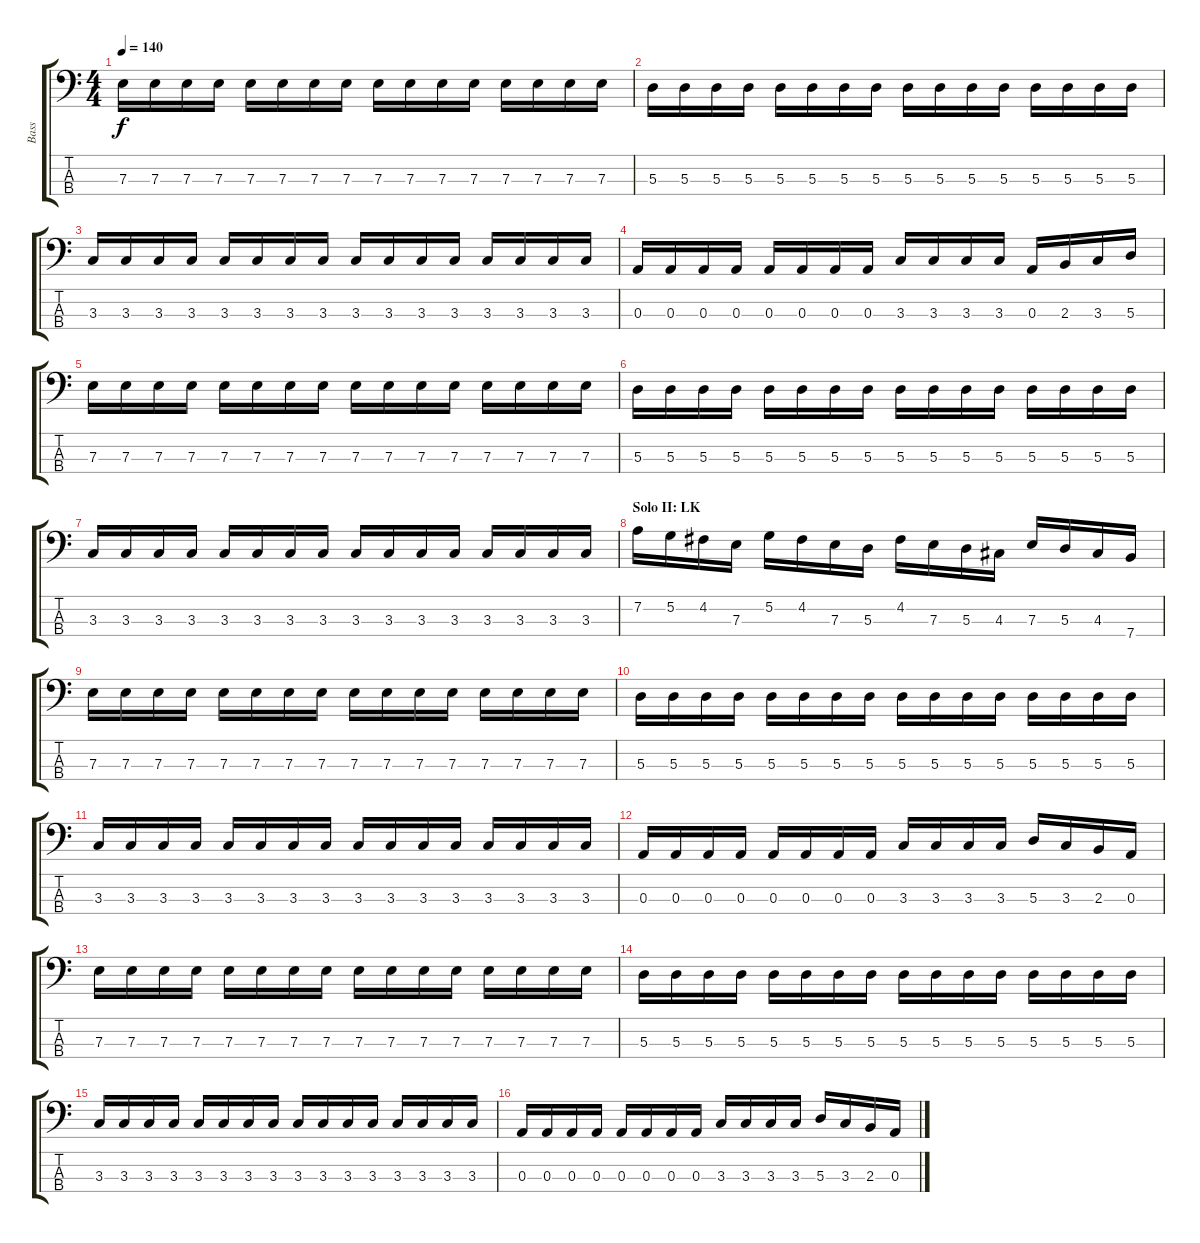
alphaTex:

\track ("Bass" "Bass") {instrument electricbasspick}
\staff {score tabs}
\tuning (G2 D2 A1 E1) {hide}
\ts (4 4)
\tempo 140
\clef f4
\ks c
7.3.16{dy f} 7.3.16 7.3.16 7.3.16 7.3.16 7.3.16 7.3.16 7.3.16 7.3.16 7.3.16 7.3.16 7.3.16 7.3.16 7.3.16 7.3.16 7.3.16 |
5.3.16 5.3.16 5.3.16 5.3.16 5.3.16 5.3.16 5.3.16 5.3.16 5.3.16 5.3.16 5.3.16 5.3.16 5.3.16 5.3.16 5.3.16 5.3.16 |
3.3.16 3.3.16 3.3.16 3.3.16 3.3.16 3.3.16 3.3.16 3.3.16 3.3.16 3.3.16 3.3.16 3.3.16 3.3.16 3.3.16 3.3.16 3.3.16 |
0.3.16 0.3.16 0.3.16 0.3.16 0.3.16 0.3.16 0.3.16 0.3.16 3.3.16 3.3.16 3.3.16 3.3.16 0.3.16 2.3.16 3.3.16 5.3.16 |
7.3.16 7.3.16 7.3.16 7.3.16 7.3.16 7.3.16 7.3.16 7.3.16 7.3.16 7.3.16 7.3.16 7.3.16 7.3.16 7.3.16 7.3.16 7.3.16 |
5.3.16 5.3.16 5.3.16 5.3.16 5.3.16 5.3.16 5.3.16 5.3.16 5.3.16 5.3.16 5.3.16 5.3.16 5.3.16 5.3.16 5.3.16 5.3.16 |
3.3.16 3.3.16 3.3.16 3.3.16 3.3.16 3.3.16 3.3.16 3.3.16 3.3.16 3.3.16 3.3.16 3.3.16 3.3.16 3.3.16 3.3.16 3.3.16 |
\section ("" "Solo II: LK")
7.2.16 5.2.16 4.2.16 7.3.16 5.2.16 4.2.16 7.3.16 5.3.16 4.2.16 7.3.16 5.3.16 4.3.16 7.3.16 5.3.16 4.3.16 7.4.16 |
7.3.16 7.3.16 7.3.16 7.3.16 7.3.16 7.3.16 7.3.16 7.3.16 7.3.16 7.3.16 7.3.16 7.3.16 7.3.16 7.3.16 7.3.16 7.3.16 |
5.3.16 5.3.16 5.3.16 5.3.16 5.3.16 5.3.16 5.3.16 5.3.16 5.3.16 5.3.16 5.3.16 5.3.16 5.3.16 5.3.16 5.3.16 5.3.16 |
3.3.16 3.3.16 3.3.16 3.3.16 3.3.16 3.3.16 3.3.16 3.3.16 3.3.16 3.3.16 3.3.16 3.3.16 3.3.16 3.3.16 3.3.16 3.3.16 |
0.3.16 0.3.16 0.3.16 0.3.16 0.3.16 0.3.16 0.3.16 0.3.16 3.3.16 3.3.16 3.3.16 3.3.16 5.3.16 3.3.16 2.3.16 0.3.16 |
7.3.16 7.3.16 7.3.16 7.3.16 7.3.16 7.3.16 7.3.16 7.3.16 7.3.16 7.3.16 7.3.16 7.3.16 7.3.16 7.3.16 7.3.16 7.3.16 |
5.3.16 5.3.16 5.3.16 5.3.16 5.3.16 5.3.16 5.3.16 5.3.16 5.3.16 5.3.16 5.3.16 5.3.16 5.3.16 5.3.16 5.3.16 5.3.16 |
3.3.16 3.3.16 3.3.16 3.3.16 3.3.16 3.3.16 3.3.16 3.3.16 3.3.16 3.3.16 3.3.16 3.3.16 3.3.16 3.3.16 3.3.16 3.3.16 |
0.3.16 0.3.16 0.3.16 0.3.16 0.3.16 0.3.16 0.3.16 0.3.16 3.3.16 3.3.16 3.3.16 3.3.16 5.3.16 3.3.16 2.3.16 0.3.16
